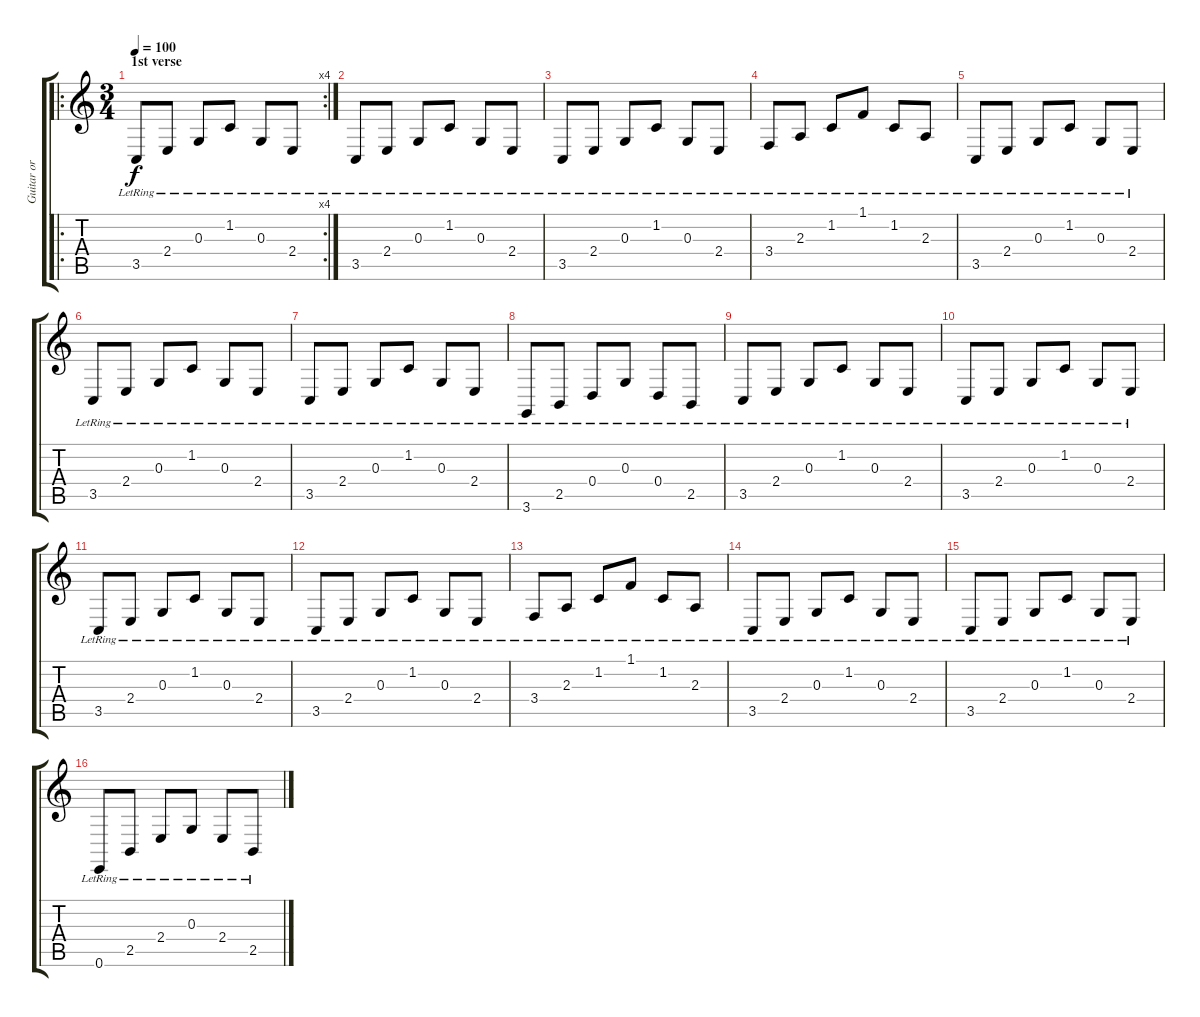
\track ("Guitar or Piano" "Guitar or ") {instrument acousticgrandpiano}
\staff {score tabs}
\tuning (E4 B3 G3 D3 A2 E2) {hide}
\ro
\rc 4
\ts (3 4)
\section ("" "1st verse")
\tempo 100
\clef g2
\ks c
3.5{lr}.8{dy f instrument acousticgrandpiano} 2.4{lr}.8 0.3{lr}.8 1.2{lr}.8 0.3{lr}.8 2.4{lr}.8 |
3.5{lr}.8 2.4{lr}.8 0.3{lr}.8 1.2{lr}.8 0.3{lr}.8 2.4{lr}.8 |
3.5{lr}.8 2.4{lr}.8 0.3{lr}.8 1.2{lr}.8 0.3{lr}.8 2.4{lr}.8 |
3.4{lr}.8 2.3{lr}.8 1.2{lr}.8 1.1{lr}.8 1.2{lr}.8 2.3{lr}.8 |
3.5{lr}.8 2.4{lr}.8 0.3{lr}.8 1.2{lr}.8 0.3{lr}.8 2.4{lr}.8 |
3.5{lr}.8 2.4{lr}.8 0.3{lr}.8 1.2{lr}.8 0.3{lr}.8 2.4{lr}.8 |
3.5{lr}.8 2.4{lr}.8 0.3{lr}.8 1.2{lr}.8 0.3{lr}.8 2.4{lr}.8 |
3.6{lr}.8 2.5{lr}.8 0.4{lr}.8 0.3{lr}.8 0.4{lr}.8 2.5{lr}.8 |
3.5{lr}.8 2.4{lr}.8 0.3{lr}.8 1.2{lr}.8 0.3{lr}.8 2.4{lr}.8 |
3.5{lr}.8 2.4{lr}.8 0.3{lr}.8 1.2{lr}.8 0.3{lr}.8 2.4{lr}.8 |
3.5{lr}.8 2.4{lr}.8 0.3{lr}.8 1.2{lr}.8 0.3{lr}.8 2.4{lr}.8 |
3.5{lr}.8 2.4{lr}.8 0.3{lr}.8 1.2{lr}.8 0.3{lr}.8 2.4{lr}.8 |
3.4{lr}.8 2.3{lr}.8 1.2{lr}.8 1.1{lr}.8 1.2{lr}.8 2.3{lr}.8 |
3.5{lr}.8 2.4{lr}.8 0.3{lr}.8 1.2{lr}.8 0.3{lr}.8 2.4{lr}.8 |
3.5{lr}.8 2.4{lr}.8 0.3{lr}.8 1.2{lr}.8 0.3{lr}.8 2.4{lr}.8 |
0.6{lr}.8 2.5{lr}.8 2.4{lr}.8 0.3{lr}.8 2.4{lr}.8 2.5{lr}.8
